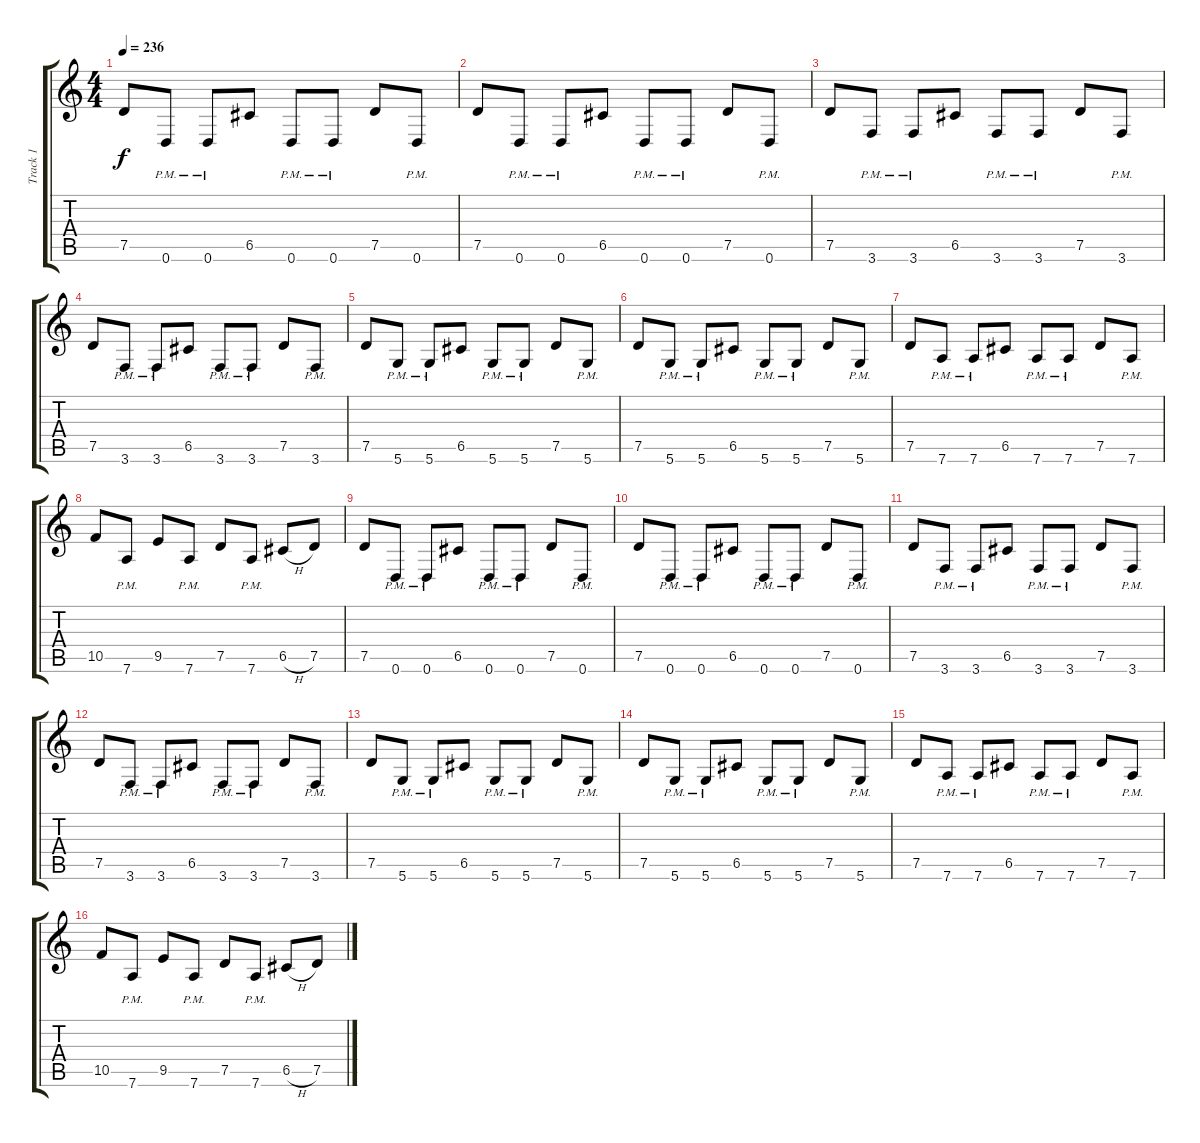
\track ("Track 1" "Track 1") {instrument distortionguitar}
\staff {score tabs}
\tuning (D4 A3 F3 C3 G2 D2) {hide}
\ts (4 4)
\tempo 236
\clef g2
\ks c
7.5.8{dy f} 0.6{pm}.8 0.6{pm}.8 6.5.8 0.6{pm}.8 0.6{pm}.8 7.5.8 0.6{pm}.8 |
7.5.8 0.6{pm}.8 0.6{pm}.8 6.5.8 0.6{pm}.8 0.6{pm}.8 7.5.8 0.6{pm}.8 |
7.5.8 3.6{pm}.8 3.6{pm}.8 6.5.8 3.6{pm}.8 3.6{pm}.8 7.5.8 3.6{pm}.8 |
7.5.8 3.6{pm}.8 3.6{pm}.8 6.5.8 3.6{pm}.8 3.6{pm}.8 7.5.8 3.6{pm}.8 |
7.5.8 5.6{pm}.8 5.6{pm}.8 6.5.8 5.6{pm}.8 5.6{pm}.8 7.5.8 5.6{pm}.8 |
7.5.8 5.6{pm}.8 5.6{pm}.8 6.5.8 5.6{pm}.8 5.6{pm}.8 7.5.8 5.6{pm}.8 |
7.5.8 7.6{pm}.8 7.6{pm}.8 6.5.8 7.6{pm}.8 7.6{pm}.8 7.5.8 7.6{pm}.8 |
10.5.8 7.6{pm}.8 9.5.8 7.6{pm}.8 7.5.8 7.6{pm}.8 6.5{h}.8 7.5.8 |
7.5.8 0.6{pm}.8 0.6{pm}.8 6.5.8 0.6{pm}.8 0.6{pm}.8 7.5.8 0.6{pm}.8 |
7.5.8 0.6{pm}.8 0.6{pm}.8 6.5.8 0.6{pm}.8 0.6{pm}.8 7.5.8 0.6{pm}.8 |
7.5.8 3.6{pm}.8 3.6{pm}.8 6.5.8 3.6{pm}.8 3.6{pm}.8 7.5.8 3.6{pm}.8 |
7.5.8 3.6{pm}.8 3.6{pm}.8 6.5.8 3.6{pm}.8 3.6{pm}.8 7.5.8 3.6{pm}.8 |
7.5.8 5.6{pm}.8 5.6{pm}.8 6.5.8 5.6{pm}.8 5.6{pm}.8 7.5.8 5.6{pm}.8 |
7.5.8 5.6{pm}.8 5.6{pm}.8 6.5.8 5.6{pm}.8 5.6{pm}.8 7.5.8 5.6{pm}.8 |
7.5.8 7.6{pm}.8 7.6{pm}.8 6.5.8 7.6{pm}.8 7.6{pm}.8 7.5.8 7.6{pm}.8 |
10.5.8 7.6{pm}.8 9.5.8 7.6{pm}.8 7.5.8 7.6{pm}.8 6.5{h}.8 7.5.8
